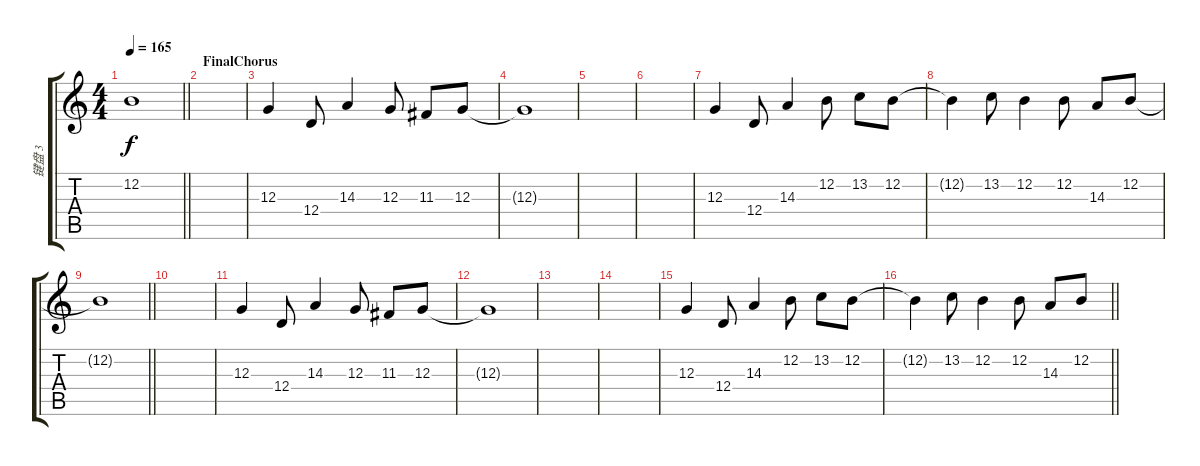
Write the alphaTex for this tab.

\track ("键盘 3" "键盘 3") {instrument tangoaccordion}
\staff {score tabs}
\tuning (E4 B3 G3 D3 A2 E2) {hide}
\ts (4 4)
\tempo 165
\clef g2
\barLineRight lightlight
\ks c
12.2{t}.1{dy f} |
\section ("" "FinalChorus")
|
12.3.4 12.4.8 14.3.4 12.3.8 11.3.8 12.3.8 |
12.3{t}.1 |
|
|
12.3.4 12.4.8 14.3.4 12.2.8 13.2.8 12.2.8 |
12.2{t}.4 13.2.8 12.2.4 12.2.8 14.3.8 12.2.8 |
\barLineRight lightlight
12.2{t}.1 |
|
12.3.4 12.4.8 14.3.4 12.3.8 11.3.8 12.3.8 |
12.3{t}.1 |
|
|
12.3.4 12.4.8 14.3.4 12.2.8 13.2.8 12.2.8 |
\barLineRight lightlight
12.2{t}.4 13.2.8 12.2.4 12.2.8 14.3.8 12.2.8
